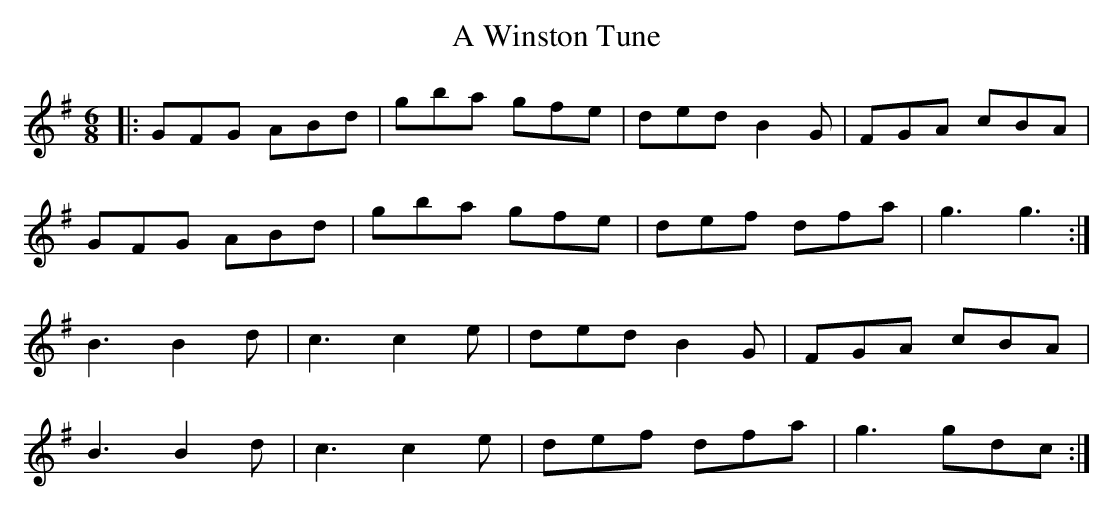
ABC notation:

X:1
T: A Winston Tune
M: 6/8
L: 1/8
K: Gmaj
|:GFG ABd|gba gfe|ded B2G|FGA cBA|
GFG ABd|gba gfe|def dfa|g3 g3:|
B3 B2d|c3 c2e|ded B2G|FGA cBA|
B3 B2d|c3 c2e|def dfa|g3 gdc:|
